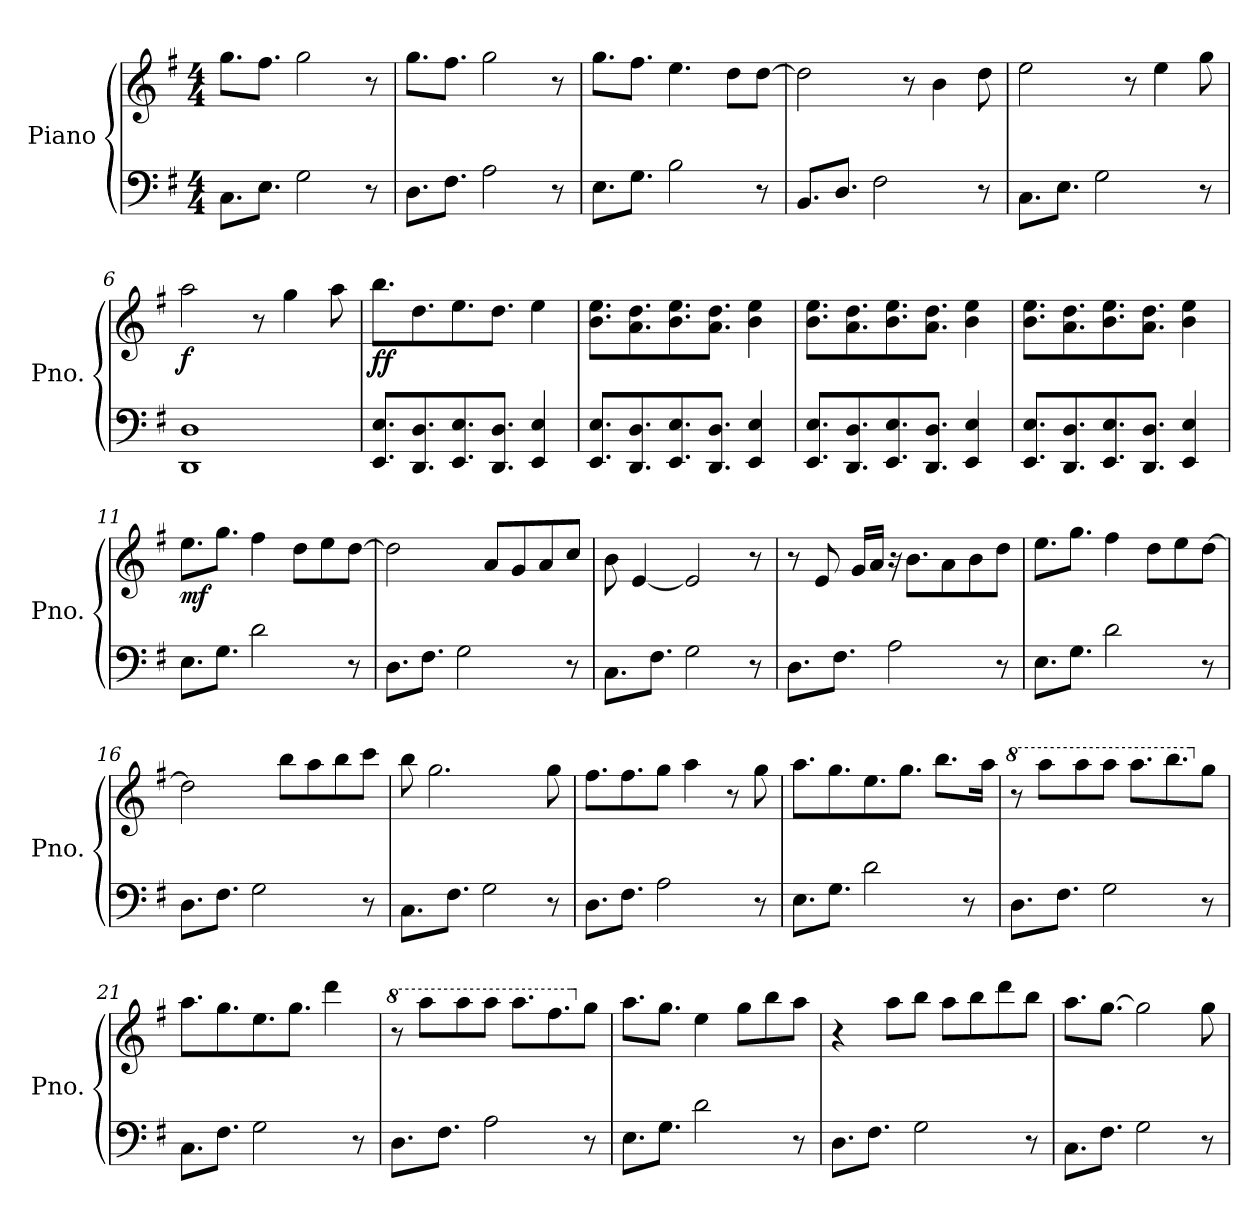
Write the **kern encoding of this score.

**kern	**kern	**dynam
*part1	*part1	*part1
*staff2	*staff1	*staff1/2
*I"Piano	*	*
*I'Pno.	*	*
*clefF4	*clefG2	*
*k[f#]	*k[f#]	*
*M4/4	*M4/4	*
*MM135	*MM135	*
=1	=1	=1
8.C\L	8.gg\L	.
8.E\J	8.ff#\J	.
2G\	2gg\	.
8r	8r	.
=2	=2	=2
8.D\L	8.gg\L	.
8.F#\J	8.ff#\J	.
2A\	2gg\	.
8r	8r	.
=3	=3	=3
8.E\L	8.gg\L	.
8.G\J	8.ff#\J	.
2B\	4.ee\	.
.	8dd\L	.
8r	[8dd\J	.
=4	=4	=4
8.BB/L	2dd\]	.
8.D/J	.	.
2F#\	.	.
.	8r	.
.	4b\	.
8r	8dd\	.
=5	=5	=5
8.C\L	2ee\	.
8.E\J	.	.
2G\	.	.
.	8r	.
.	4ee\	.
8r	8gg\	.
=6	=6	=6
!	!	!LO:DY:b
1DD 1D	2aa\	f
.	8r	.
.	4gg\	.
.	8aa\	.
=7	=7	=7
!	!	!LO:DY:b
8.EE/ 8.E/L	8.bb\L	ff
8.DD/ 8.D/	8.dd\	.
8.EE/ 8.E/	8.ee\	.
8.DD/ 8.D/J	8.dd\J	.
4EE/ 4E/	4ee\	.
!!LO:LB:g=z
=8	=8	=8
8.EE/ 8.E/L	8.b\ 8.ee\L	.
8.DD/ 8.D/	8.a\ 8.dd\	.
8.EE/ 8.E/	8.b\ 8.ee\	.
8.DD/ 8.D/J	8.a\ 8.dd\J	.
4EE/ 4E/	4b\ 4ee\	.
=9	=9	=9
8.EE/ 8.E/L	8.b\ 8.ee\L	.
8.DD/ 8.D/	8.a\ 8.dd\	.
8.EE/ 8.E/	8.b\ 8.ee\	.
8.DD/ 8.D/J	8.a\ 8.dd\J	.
4EE/ 4E/	4b\ 4ee\	.
=10	=10	=10
8.EE/ 8.E/L	8.b\ 8.ee\L	.
8.DD/ 8.D/	8.a\ 8.dd\	.
8.EE/ 8.E/	8.b\ 8.ee\	.
8.DD/ 8.D/J	8.a\ 8.dd\J	.
4EE/ 4E/	4b\ 4ee\	.
=11	=11	=11
!	!	!LO:DY:b
8.E\L	8.ee\L	mf
8.G\J	8.gg\J	.
2d\	4ff#\	.
.	8dd\L	.
.	8ee\	.
8r	[8dd\J	.
=12	=12	=12
8.D\L	2dd\]	.
8.F#\J	.	.
2G\	.	.
.	8a/L	.
.	8g/	.
.	8a/	.
8r	8cc/J	.
=13	=13	=13
8.C\L	8b\	.
.	[4e/	.
8.F#\J	.	.
2G\	2e/]	.
8r	8r	.
!!LO:LB:g=z
=14	=14	=14
8.D\L	8r	.
.	8e/	.
8.F#\J	.	.
.	16g/LL	.
.	16a/JJ	.
2A\	16r	.
.	8.b\L	.
.	8a\	.
.	8b\	.
8r	8dd\J	.
=15	=15	=15
8.E\L	8.ee\L	.
8.G\J	8.gg\J	.
2d\	4ff#\	.
.	8dd\L	.
.	8ee\	.
8r	[8dd\J	.
=16	=16	=16
8.D\L	2dd\]	.
8.F#\J	.	.
2G\	.	.
.	8bb\L	.
.	8aa\	.
.	8bb\	.
8r	8ccc\J	.
=17	=17	=17
8.C\L	8bb\	.
.	2.gg\	.
8.F#\J	.	.
2G\	.	.
8r	8gg\	.
=18	=18	=18
8.D\L	8.ff#\L	.
8.F#\J	8.ff#\	.
2A\	8gg\J	.
.	4aa\	.
.	8r	.
8r	8gg\	.
!!LO:LB:g=z
=19	=19	=19
8.E\L	8.aa\L	.
8.G\J	8.gg\	.
2d\	8.ee\	.
.	8.gg\J	.
.	8.bb\L	.
8r	.	.
.	16aa\Jk	.
=20	=20	=20
*	*8va	*
8.D\L	8r	.
.	8aaa\L	.
8.F#\J	.	.
.	8aaa\	.
2G\	8aaa\J	.
.	8.aaa\L	.
.	8.bbb\	.
*	*X8va	*
8r	8gg\J	.
=21	=21	=21
8.C\L	8.aa\L	.
8.F#\J	8.gg\	.
2G\	8.ee\	.
.	8.gg\J	.
.	4ddd\	.
8r	.	.
=22	=22	=22
*	*8va	*
8.D\L	8r	.
.	8aaa\L	.
8.F#\J	.	.
.	8aaa\	.
2A\	8aaa\J	.
.	8.aaa\L	.
.	8.fff#\	.
*	*X8va	*
8r	8gg\J	.
=23	=23	=23
8.E\L	8.aa\L	.
8.G\J	8.gg\J	.
2d\	4ee\	.
.	8gg\L	.
.	8bb\	.
8r	8aa\J	.
!!LO:LB:g=z
=24	=24	=24
8.D\L	4r	.
8.F#\J	.	.
.	8aa\L	.
2G\	8bb\J	.
.	8aa\L	.
.	8bb\	.
.	8ddd\	.
8r	8bb\J	.
=25	=25	=25
8.C\L	8.aa\L	.
8.F#\J	[8.gg\J	.
2G\	2gg\]	.
8r	8gg\	.
=	=	=
*-	*-	*-
